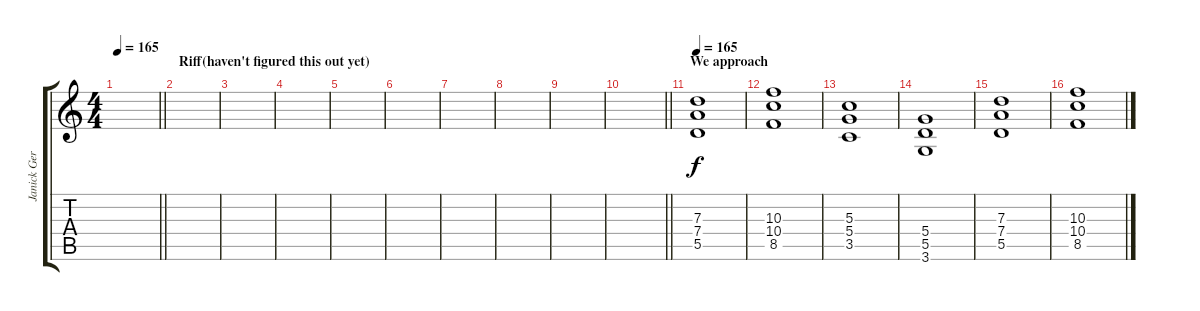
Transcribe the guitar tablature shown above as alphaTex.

\track ("Janick Gers" "Janick Ger") {instrument acousticguitarsteel}
\staff {score tabs}
\tuning (E4 B3 G3 D3 A2 E2) {hide}
\ts (4 4)
\tempo 165
\clef g2
\barLineRight lightlight
\ks c
|
\section ("" "Riff(haven't figured this out yet)")
|
|
|
|
|
|
|
|
\barLineRight lightlight
|
\section ("" "We approach")
\tempo 165
(7.3 7.4 5.5).1 |
(10.3 10.4 8.5).1 |
(5.3 5.4 3.5).1 |
(5.4 5.5 3.6).1 |
(7.3 7.4 5.5).1 |
(10.3 10.4 8.5).1
